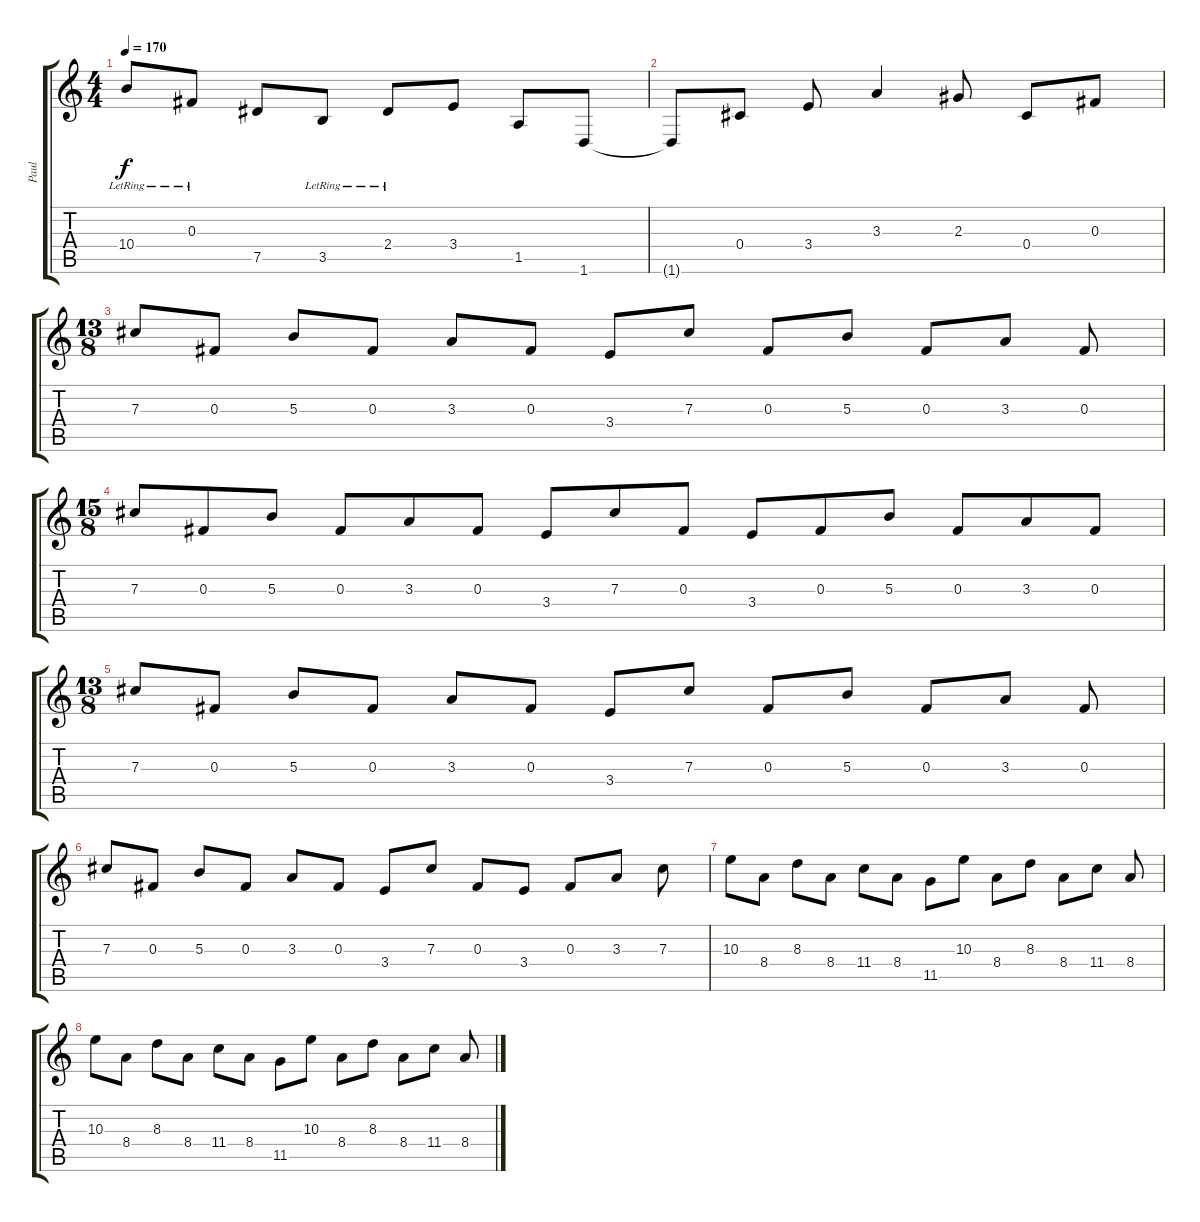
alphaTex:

\track ("Paul" "Paul") {instrument distortionguitar}
\staff {score tabs}
\tuning (Eb4 Bb3 Gb3 Db3 Ab2 Db2) {hide}
\ts (4 4)
\tempo 170
\clef g2
\ks c
10.4{lr}.8{dy f} 0.3{lr}.8 7.5.8 3.5{lr}.8 2.4{lr}.8 3.4.8 1.5.8 1.6.8 |
1.6{t}.8 0.4.8 3.4.8 3.3.4 2.3.8 0.4.8 0.3.8 |
\ts (13 8)
7.3.8 0.3.8 5.3.8 0.3.8 3.3.8 0.3.8 3.4.8 7.3.8 0.3.8 5.3.8 0.3.8 3.3.8 0.3.8 |
\ts (15 8)
7.3.8 0.3.8 5.3.8 0.3.8 3.3.8 0.3.8 3.4.8 7.3.8 0.3.8 3.4.8 0.3.8 5.3.8 0.3.8 3.3.8 0.3.8 |
\ts (13 8)
7.3.8 0.3.8 5.3.8 0.3.8 3.3.8 0.3.8 3.4.8 7.3.8 0.3.8 5.3.8 0.3.8 3.3.8 0.3.8 |
7.3.8 0.3.8 5.3.8 0.3.8 3.3.8 0.3.8 3.4.8 7.3.8 0.3.8 3.4.8 0.3.8 3.3.8 7.3.8 |
10.3.8 8.4.8 8.3.8 8.4.8 11.4.8 8.4.8 11.5.8 10.3.8 8.4.8 8.3.8 8.4.8 11.4.8 8.4.8 |
10.3.8 8.4.8 8.3.8 8.4.8 11.4.8 8.4.8 11.5.8 10.3.8 8.4.8 8.3.8 8.4.8 11.4.8 8.4.8
